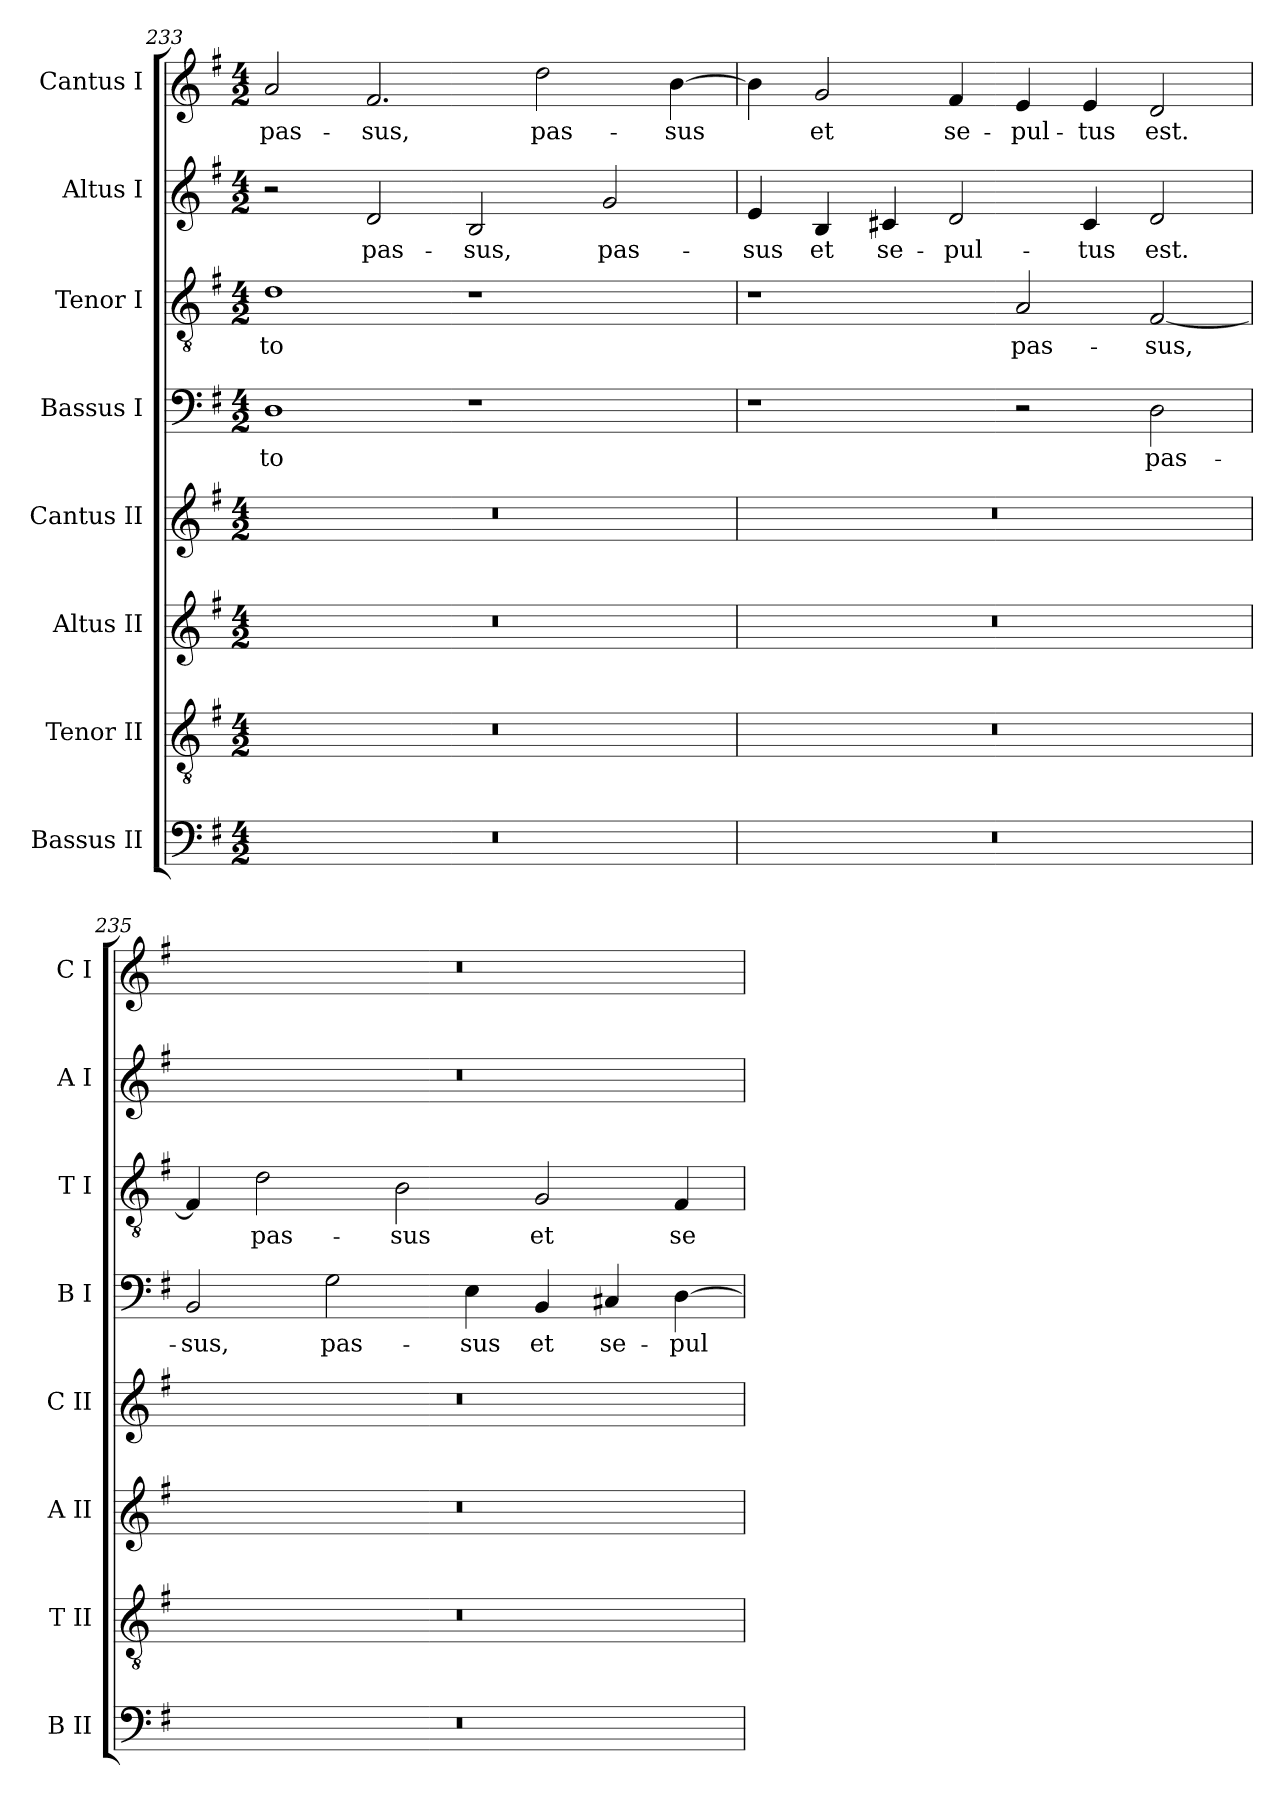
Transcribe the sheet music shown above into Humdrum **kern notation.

**kern	**kern	**kern	**kern	**kern	**text	**kern	**text	**kern	**text	**kern	**text
*part8	*part7	*part6	*part5	*part4	*part4	*part3	*part3	*part2	*part2	*part1	*part1
*staff8	*staff7	*staff6	*staff5	*staff4	*staff4	*staff3	*staff3	*staff2	*staff2	*staff1	*staff1
*I"Bassus II	*I"Tenor II	*I"Altus II	*I"Cantus II	*I"Bassus I	*	*I"Tenor I	*	*I"Altus I	*	*I"Cantus I	*
*I'B II	*I'T II	*I'A II	*I'C II	*I'B I	*	*I'T I	*	*I'A I	*	*I'C I	*
*clefF4	*clefGv2	*clefG2	*clefG2	*clefF4	*	*clefGv2	*	*clefG2	*	*clefG2	*
*k[f#]	*k[f#]	*k[f#]	*k[f#]	*k[f#]	*	*k[f#]	*	*k[f#]	*	*k[f#]	*
*G:	*G:	*G:	*G:	*G:	*	*G:	*	*G:	*	*G:	*
*M4/2	*M4/2	*M4/2	*M4/2	*M4/2	*	*M4/2	*	*M4/2	*	*M4/2	*
=233	=233	=233	=233	=233	=233	=233	=233	=233	=233	=233	=233
!	!	!	!	!	!LO:LY:b	!	!	!	!	!	!
!	!	!	!	!	!	!	!LO:LY:b	!	!	!	!
!	!	!	!	!	!	!	!	!	!	!	!LO:LY:b
0r	0r	0r	0r	1D	-to	1d	-to	2r	.	2a/	pas-
!	!	!	!	!	!	!	!	!	!LO:LY:b	!	!
!	!	!	!	!	!	!	!	!	!	!	!LO:LY:b
.	.	.	.	.	.	.	.	2d/	pas-	2.f#/	-sus,
!	!	!	!	!	!	!	!	!	!LO:LY:b	!	!
.	.	.	.	1r	.	1r	.	2B/	-sus,	.	.
!	!	!	!	!	!	!	!	!	!	!	!LO:LY:b
.	.	.	.	.	.	.	.	.	.	2dd\	pas-
!	!	!	!	!	!	!	!	!	!LO:LY:b	!	!
.	.	.	.	.	.	.	.	2g/	pas-	.	.
!	!	!	!	!	!	!	!	!	!	!	!LO:LY:b
.	.	.	.	.	.	.	.	.	.	[4b\	-sus
=234	=234	=234	=234	=234	=234	=234	=234	=234	=234	=234	=234
!	!	!	!	!	!	!	!	!	!LO:LY:b	!	!
0r	0r	0r	0r	1r	.	1r	.	4e/	-sus	4b\]	.
!	!	!	!	!	!	!	!	!	!LO:LY:b	!	!
!	!	!	!	!	!	!	!	!	!	!	!LO:LY:b
.	.	.	.	.	.	.	.	4B/	et	2g/	et
!	!	!	!	!	!	!	!	!	!LO:LY:b	!	!
.	.	.	.	.	.	.	.	4c#X/	se-	.	.
!	!	!	!	!	!	!	!	!	!LO:LY:b	!	!
!	!	!	!	!	!	!	!	!	!	!	!LO:LY:b
.	.	.	.	.	.	.	.	2d/	-pul-	4f#/	se-
!	!	!	!	!	!	!	!LO:LY:b	!	!	!	!
!	!	!	!	!	!	!	!	!	!	!	!LO:LY:b
.	.	.	.	2r	.	2A/	pas-	.	.	4e/	-pul-
!	!	!	!	!	!	!	!	!	!LO:LY:b	!	!
!	!	!	!	!	!	!	!	!	!	!	!LO:LY:b
.	.	.	.	.	.	.	.	4c#/	-tus	4e/	-tus
!	!	!	!	!	!LO:LY:b	!	!	!	!	!	!
!	!	!	!	!	!	!	!LO:LY:b	!	!	!	!
!	!	!	!	!	!	!	!	!	!LO:LY:b	!	!
!	!	!	!	!	!	!	!	!	!	!	!LO:LY:b
.	.	.	.	2D\	pas-	[2F#/	-sus,	2d/	est.	2d/	est.
=235	=235	=235	=235	=235	=235	=235	=235	=235	=235	=235	=235
!	!	!	!	!	!LO:LY:b	!	!	!	!	!	!
0r	0r	0r	0r	2BB/	-sus,	4F#/]	.	0r	.	0r	.
!	!	!	!	!	!	!	!LO:LY:b	!	!	!	!
.	.	.	.	.	.	2d\	pas-	.	.	.	.
!	!	!	!	!	!LO:LY:b	!	!	!	!	!	!
.	.	.	.	2G\	pas-	.	.	.	.	.	.
!	!	!	!	!	!	!	!LO:LY:b	!	!	!	!
.	.	.	.	.	.	2B\	-sus	.	.	.	.
!	!	!	!	!	!LO:LY:b	!	!	!	!	!	!
.	.	.	.	4E\	-sus	.	.	.	.	.	.
!	!	!	!	!	!LO:LY:b	!	!	!	!	!	!
!	!	!	!	!	!	!	!LO:LY:b	!	!	!	!
.	.	.	.	4BB/	et	2G/	et	.	.	.	.
!	!	!	!	!	!LO:LY:b	!	!	!	!	!	!
.	.	.	.	4C#X/	se-	.	.	.	.	.	.
!	!	!	!	!	!LO:LY:b	!	!	!	!	!	!
!	!	!	!	!	!	!	!LO:LY:b	!	!	!	!
.	.	.	.	[4D\	-pul-	4F#/	se-	.	.	.	.
=	=	=	=	=	=	=	=	=	=	=	=
*-	*-	*-	*-	*-	*-	*-	*-	*-	*-	*-	*-
